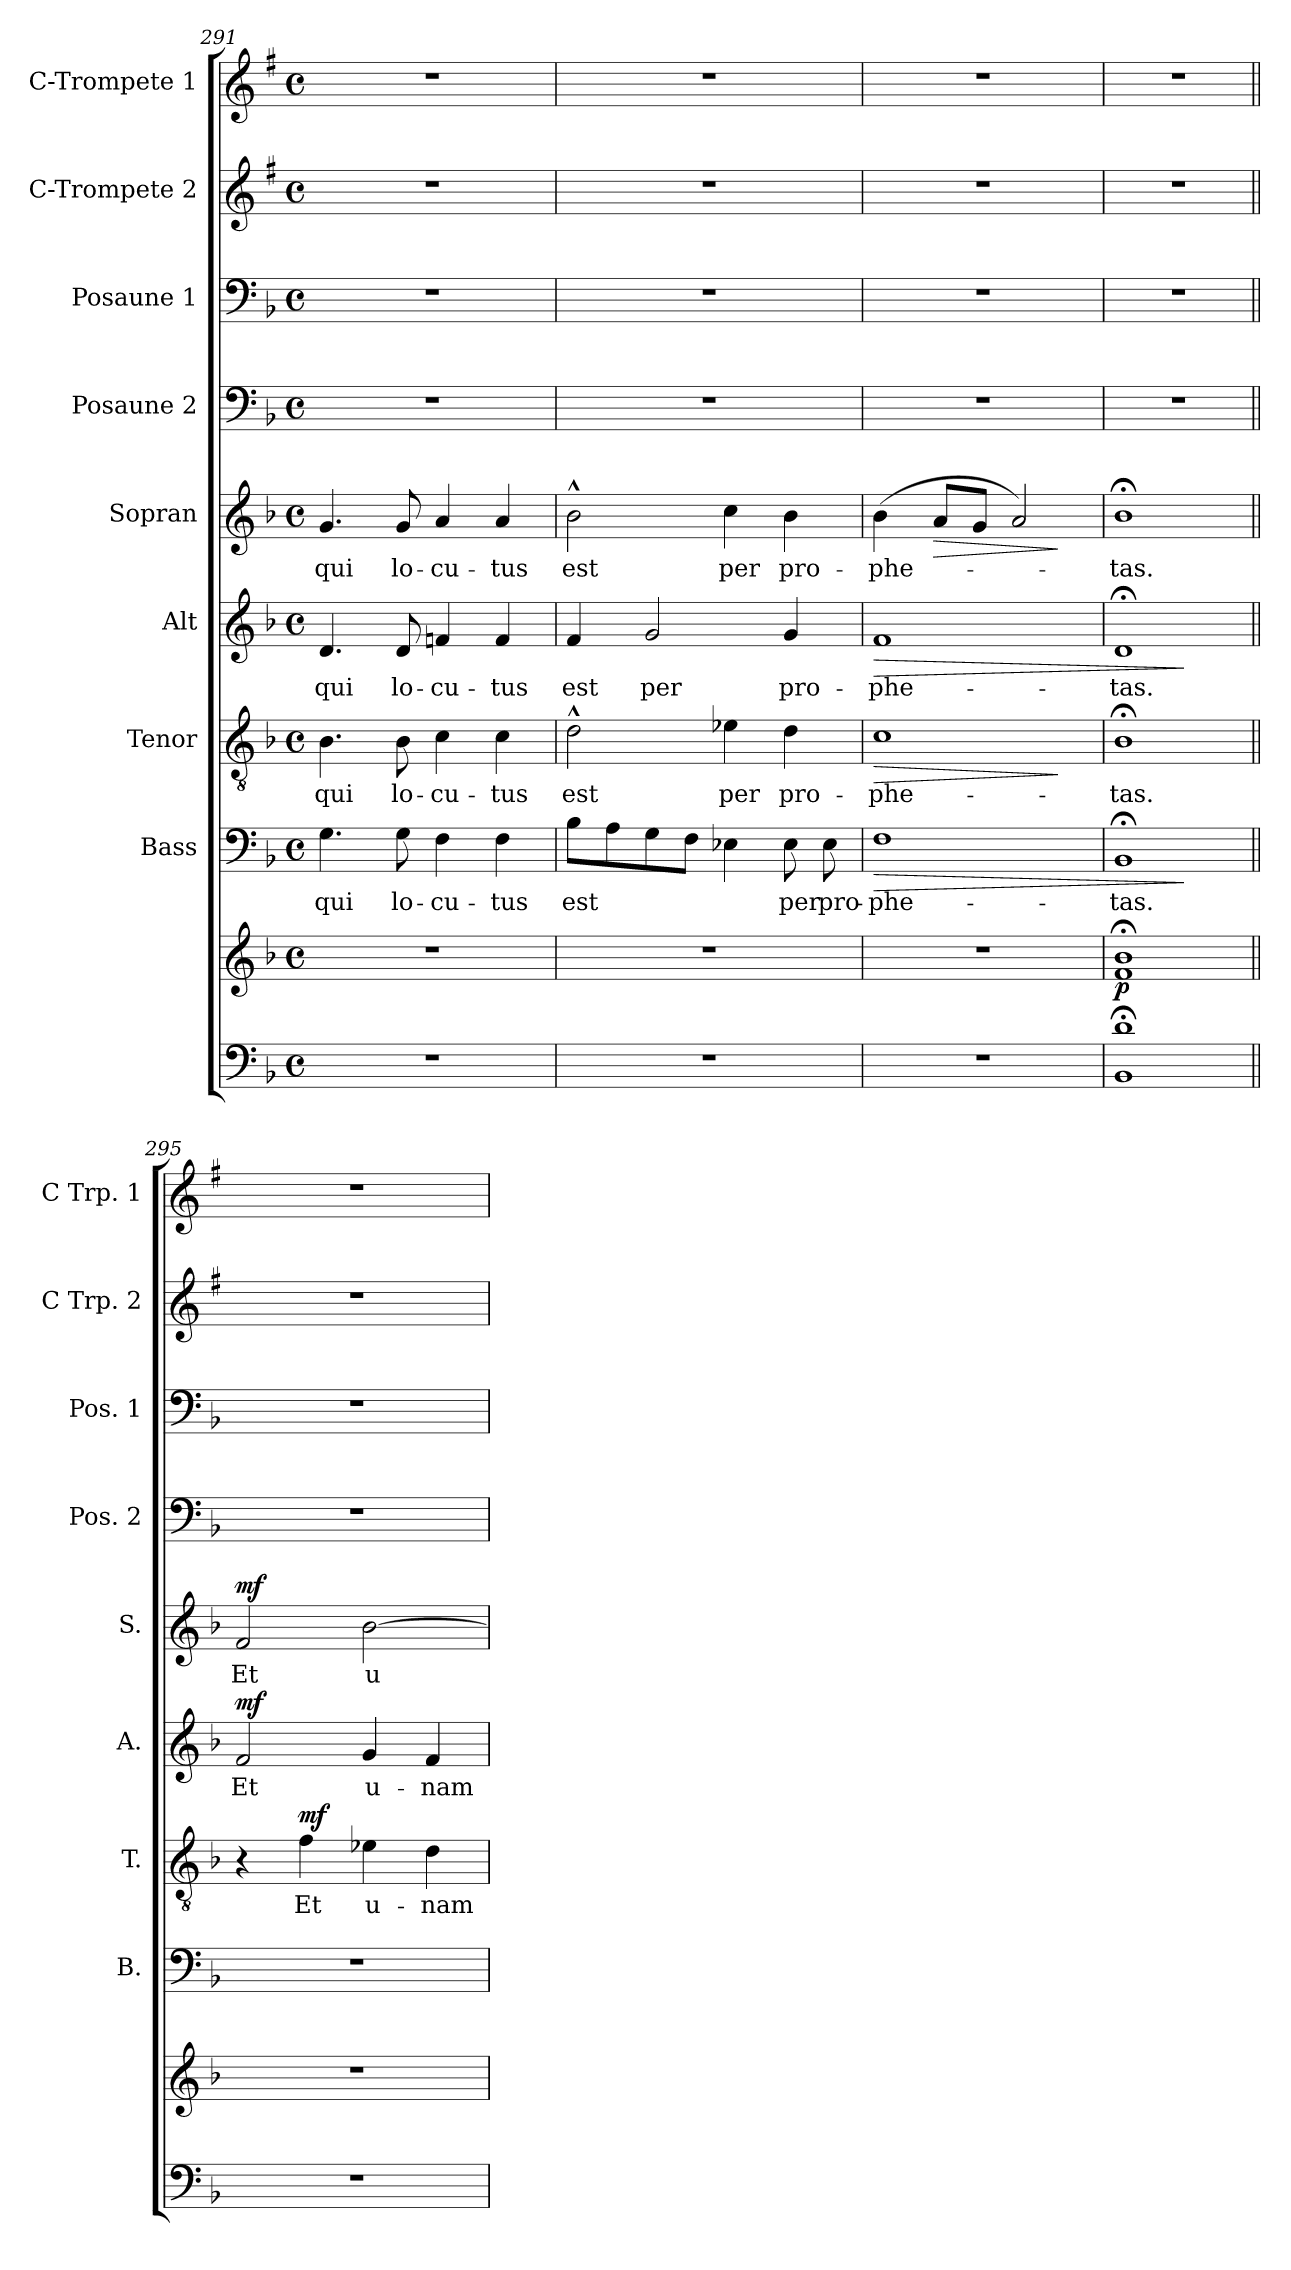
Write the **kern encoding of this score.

**kern	**kern	**dynam	**kern	**text	**dynam	**kern	**text	**dynam	**kern	**text	**dynam	**kern	**text	**dynam	**kern	**kern	**kern	**kern
*part9	*part9	*part9	*part8	*part8	*part8	*part7	*part7	*part7	*part6	*part6	*part6	*part5	*part5	*part5	*part4	*part3	*part2	*part1
*staff10	*staff9	*staff9/10	*staff8	*staff8	*staff8	*staff7	*staff7	*staff7	*staff6	*staff6	*staff6	*staff5	*staff5	*staff5	*staff4	*staff3	*staff2	*staff1
*	*	*	*I"Bass	*	*	*I"Tenor	*	*	*I"Alt	*	*	*I"Sopran	*	*	*I"Posaune 2	*I"Posaune 1	*I"C-Trompete 2	*I"C-Trompete 1
*	*	*	*I'B.	*	*	*I'T.	*	*	*I'A.	*	*	*I'S.	*	*	*I'Pos. 2	*I'Pos. 1	*I'C Trp. 2	*I'C Trp. 1
*clefF4	*clefG2	*	*clefF4	*	*	*clefGv2	*	*	*clefG2	*	*	*clefG2	*	*	*clefF4	*clefF4	*clefG2	*clefG2
*	*	*	*	*	*	*	*	*	*	*	*	*	*	*	*	*	*ITrd1c2	*ITrd1c2
*k[b-]	*k[b-]	*	*k[b-]	*	*	*k[b-]	*	*	*k[b-]	*	*	*k[b-]	*	*	*k[b-]	*k[b-]	*k[b-]	*k[b-]
*F:	*F:	*	*F:	*	*	*F:	*	*	*F:	*	*	*F:	*	*	*F:	*F:	*F:	*F:
*M4/4	*M4/4	*	*M4/4	*	*	*M4/4	*	*	*M4/4	*	*	*M4/4	*	*	*M4/4	*M4/4	*M4/4	*M4/4
*met(c)	*met(c)	*	*met(c)	*	*	*met(c)	*	*	*met(c)	*	*	*met(c)	*	*	*met(c)	*met(c)	*met(c)	*met(c)
=291	=291	=291	=291	=291	=291	=291	=291	=291	=291	=291	=291	=291	=291	=291	=291	=291	=291	=291
!	!	!	!	!LO:LY:b	!	!	!LO:LY:b	!	!	!LO:LY:b	!	!	!LO:LY:b	!	!	!	!	!
1r	1r	.	4.G\	qui	.	4.B-\	qui	.	4.d/	qui	.	4.g/	qui	.	1r	1r	1r	1r
!	!	!	!	!LO:LY:b	!	!	!LO:LY:b	!	!	!LO:LY:b	!	!	!LO:LY:b	!	!	!	!	!
.	.	.	8G\	lo-	.	8B-\	lo-	.	8d/	lo-	.	8g/	lo-	.	.	.	.	.
!	!	!	!	!LO:LY:b	!	!	!LO:LY:b	!	!	!LO:LY:b	!	!	!LO:LY:b	!	!	!	!	!
.	.	.	4F\	-cu-	.	4c\	-cu-	.	4fn/	-cu-	.	4a/	-cu-	.	.	.	.	.
!	!	!	!	!LO:LY:b	!	!	!LO:LY:b	!	!	!LO:LY:b	!	!	!LO:LY:b	!	!	!	!	!
.	.	.	4F\	-tus	.	4c\	-tus	.	4f/	-tus	.	4a/	-tus	.	.	.	.	.
!!LO:PB:g=z
=292	=292	=292	=292	=292	=292	=292	=292	=292	=292	=292	=292	=292	=292	=292	=292	=292	=292	=292
!	!	!	!	!LO:LY:b	!	!	!LO:LY:b	!	!	!LO:LY:b	!	!	!LO:LY:b	!	!	!	!	!
1r	1r	.	8B-\L	est	.	2d^^>\	est	.	4f/	est	.	2b-^^>\	est	.	1r	1r	1r	1r
.	.	.	8A\	.	.	.	.	.	.	.	.	.	.	.	.	.	.	.
!	!	!	!	!	!	!	!	!	!	!LO:LY:b	!	!	!	!	!	!	!	!
.	.	.	8G\	.	.	.	.	.	2g/	per	.	.	.	.	.	.	.	.
.	.	.	8F\J	.	.	.	.	.	.	.	.	.	.	.	.	.	.	.
!	!	!	!	!	!	!	!LO:LY:b	!	!	!	!	!	!LO:LY:b	!	!	!	!	!
.	.	.	4E-X\	.	.	4e-X\	per	.	.	.	.	4cc\	per	.	.	.	.	.
!	!	!	!	!LO:LY:b	!	!	!LO:LY:b	!	!	!LO:LY:b	!	!	!LO:LY:b	!	!	!	!	!
.	.	.	8E-\	per	.	4d\	pro-	.	4g/	pro-	.	4b-\	pro-	.	.	.	.	.
!	!	!	!	!LO:LY:b	!	!	!	!	!	!	!	!	!	!	!	!	!	!
.	.	.	8E-\	pro-	.	.	.	.	.	.	.	.	.	.	.	.	.	.
=293	=293	=293	=293	=293	=293	=293	=293	=293	=293	=293	=293	=293	=293	=293	=293	=293	=293	=293
!	!	!	!	!LO:LY:b	!LO:HP:b	!	!LO:LY:b	!LO:HP:b	!	!LO:LY:b	!LO:HP:b	!	!LO:LY:b	!	!	!	!	!
1r	1r	.	1F	-phe-	>	1c	-phe-	>	1f	-phe-	>	(>4b-\	-phe-	.	1r	1r	1r	1r
!	!	!	!	!	!	!	!	!	!	!	!	!	!	!LO:HP:b	!	!	!	!
.	.	.	.	.	.	.	.	.	.	.	.	8a/L	.	>	.	.	.	.
.	.	.	.	.	.	.	.	.	.	.	.	8g/J	.	.	.	.	.	.
.	.	.	.	.	.	.	.	.	.	.	.	2a/)	.	.	.	.	.	.
.	.	.	.	.	.	.	.	]	.	.	.	.	.	]	.	.	.	.
=294	=294	=294	=294	=294	=294	=294	=294	=294	=294	=294	=294	=294	=294	=294	=294	=294	=294	=294
*^	*^	*	*	*	*	*	*	*	*	*	*	*	*	*	*	*	*	*
!	!	!	!	!LO:DY:b	!	!LO:LY:b	!	!	!LO:LY:b	!	!	!LO:LY:b	!	!	!LO:LY:b	!	!	!	!	!
1d;<	1BB-	1b-;<	1f	p	1BB-;<	-tas.	.	1B-;<	-tas.	.	1d;<	-tas.	.	1b-;<	-tas.	.	1r	1r	1r	1r
*v	*v	*	*	*	*	*	*	*	*	*	*	*	*	*	*	*	*	*	*	*
*	*v	*v	*	*	*	*	*	*	*	*	*	*	*	*	*	*	*	*	*
.	.	.	.	.	]	.	.	.	.	.	]	.	.	.	.	.	.	.
=295||	=295||	=295||	=295||	=295||	=295||	=295||	=295||	=295||	=295||	=295||	=295||	=295||	=295||	=295||	=295||	=295||	=295||	=295||
!	!	!	!	!	!	!	!	!	!	!LO:LY:b	!LO:DY:a	!	!LO:LY:b	!LO:DY:a	!	!	!	!
1r	1r	.	1r	.	.	4r	.	.	2f/	Et	mf	2f/	Et	mf	1r	1r	1r	1r
!	!	!	!	!	!	!	!LO:LY:b	!LO:DY:a	!	!	!	!	!	!	!	!	!	!
.	.	.	.	.	.	4f\	Et	mf	.	.	.	.	.	.	.	.	.	.
!	!	!	!	!	!	!	!LO:LY:b	!	!	!LO:LY:b	!	!	!LO:LY:b	!	!	!	!	!
.	.	.	.	.	.	4e-X\	u-	.	4g/	u-	.	[2b-\	u-	.	.	.	.	.
!	!	!	!	!	!	!	!LO:LY:b	!	!	!LO:LY:b	!	!	!	!	!	!	!	!
.	.	.	.	.	.	4d\	-nam	.	4f/	-nam	.	.	.	.	.	.	.	.
=	=	=	=	=	=	=	=	=	=	=	=	=	=	=	=	=	=	=
*-	*-	*-	*-	*-	*-	*-	*-	*-	*-	*-	*-	*-	*-	*-	*-	*-	*-	*-
